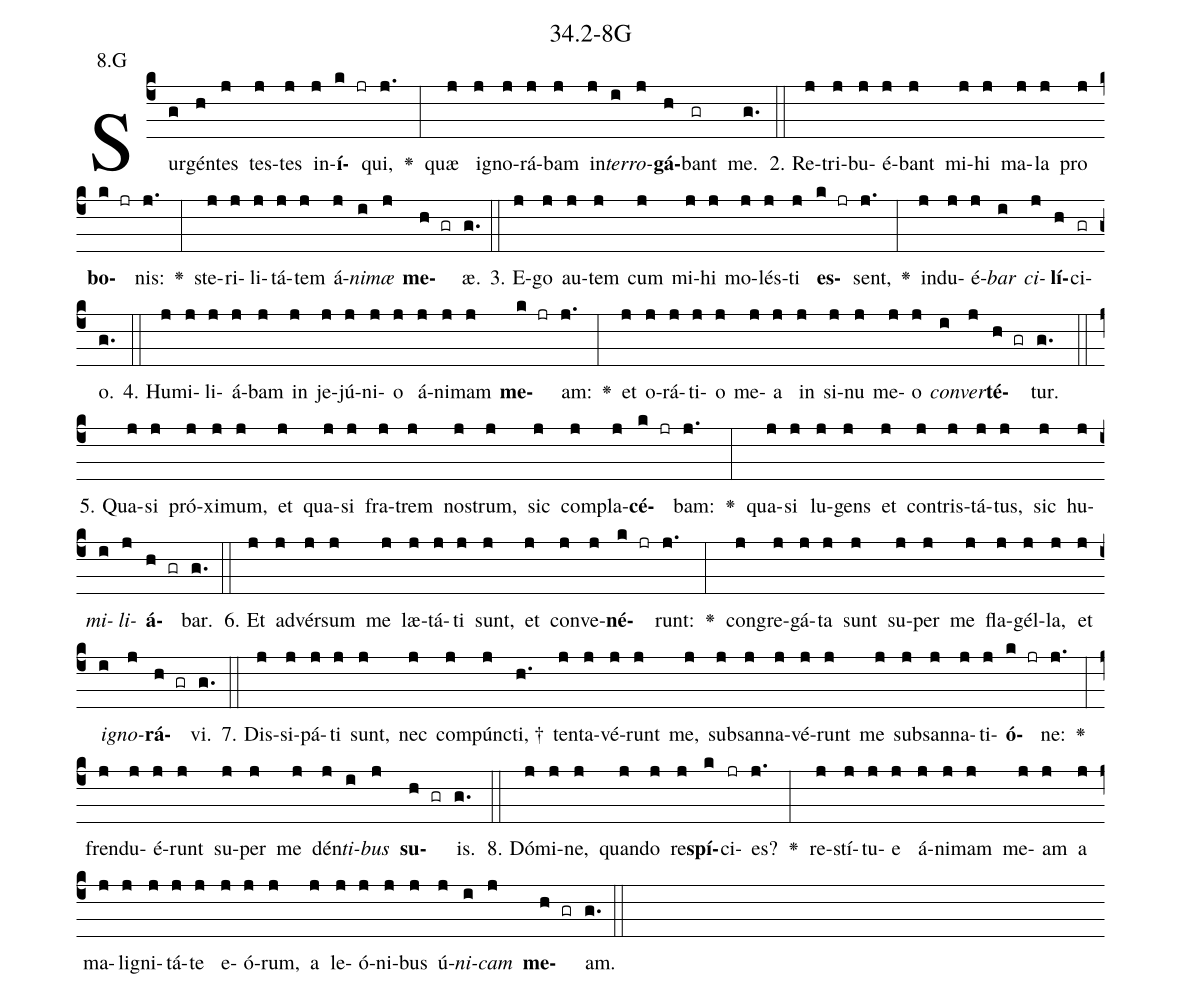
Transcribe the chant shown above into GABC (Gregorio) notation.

name: 34.2-8G;
annotation: 8.G;
%%
(c4)Sur(g)gén(h)tes(j) tes(j)tes(j) in(j)<b>í</b>(k jr)qui,(j.) <v>\greheightstar</v>(:) quæ(j) i(j)gno(j)rá(j)bam(j) in(j)<i>ter</i>(i)<i>ro</i>(j)<b>gá</b>(h)bant(gr) me.(g.) (::)
2. Re(j)tri(j)bu(j)é(j)bant(j) mi(j)hi(j) ma(j)la(j) pro(j) <b>bo</b>(k jr)nis:(j.) <v>\greheightstar</v>(:) ste(j)ri(j)li(j)tá(j)tem(j) á(j)<i>ni</i>(i)<i>mæ</i>(j) <b>me</b>(h gr)æ.(g.) (::)
3. E(j)go(j) au(j)tem(j) cum(j) mi(j)hi(j) mo(j)lés(j)ti(j) <b>es</b>(k jr)sent,(j.) <v>\greheightstar</v>(:) ind(j)u(j)é(j)<i>bar</i>(i) <i>ci</i>(j)<b>lí</b>(h)ci(gr)o.(g.) (::)
4. Hu(j)mi(j)li(j)á(j)bam(j) in(j) je(j)jú(j)ni(j)o(j) á(j)ni(j)mam(j) <b>me</b>(k jr)am:(j.) <v>\greheightstar</v>(:) et(j) o(j)rá(j)ti(j)o(j) me(j)a(j) in(j) si(j)nu(j) me(j)o(j) <i>con</i>(i)<i>ver</i>(j)<b>té</b>(h gr)tur.(g.) (::)
5. Qua(j)si(j) pró(j)xi(j)mum,(j) et(j) qua(j)si(j) fra(j)trem(j) nos(j)trum,(j) sic(j) com(j)pla(j)<b>cé</b>(k jr)bam:(j.) <v>\greheightstar</v>(:) qua(j)si(j) lu(j)gens(j) et(j) con(j)tris(j)tá(j)tus,(j) sic(j) hu(j)<i>mi</i>(i)<i>li</i>(j)<b>á</b>(h gr)bar.(g.) (::)
6. Et(j) ad(j)vér(j)sum(j) me(j) læ(j)tá(j)ti(j) sunt,(j) et(j) con(j)ve(j)<b>né</b>(k jr)runt:(j.) <v>\greheightstar</v>(:) con(j)gre(j)gá(j)ta(j) sunt(j) su(j)per(j) me(j) fla(j)gél(j)la,(j) et(j) <i>i</i>(i)<i>gno</i>(j)<b>rá</b>(h gr)vi.(g.) (::)
7. Dis(j)si(j)pá(j)ti(j) sunt,(j) nec(j) com(j)púnc(j)ti, †(h.) ten(j)ta(j)vé(j)runt(j) me,(j) sub(j)san(j)na(j)vé(j)runt(j) me(j) sub(j)san(j)na(j)ti(j)<b>ó</b>(k jr)ne:(j.) <v>\greheightstar</v>(:) fren(j)du(j)é(j)runt(j) su(j)per(j) me(j) dén(j)<i>ti</i>(i)<i>bus</i>(j) <b>su</b>(h gr)is.(g.) (::)
8. Dó(j)mi(j)ne,(j) quan(j)do(j) re(j)<b>spí</b>(k)ci(jr)es?(j.) <v>\greheightstar</v>(:) re(j)stí(j)tu(j)e(j) á(j)ni(j)mam(j) me(j)am(j) a(j) ma(j)li(j)gni(j)tá(j)te(j) e(j)ó(j)rum,(j) a(j) le(j)ó(j)ni(j)bus(j) ú(j)<i>ni</i>(i)<i>cam</i>(j) <b>me</b>(h gr)am.(g.) (::)
